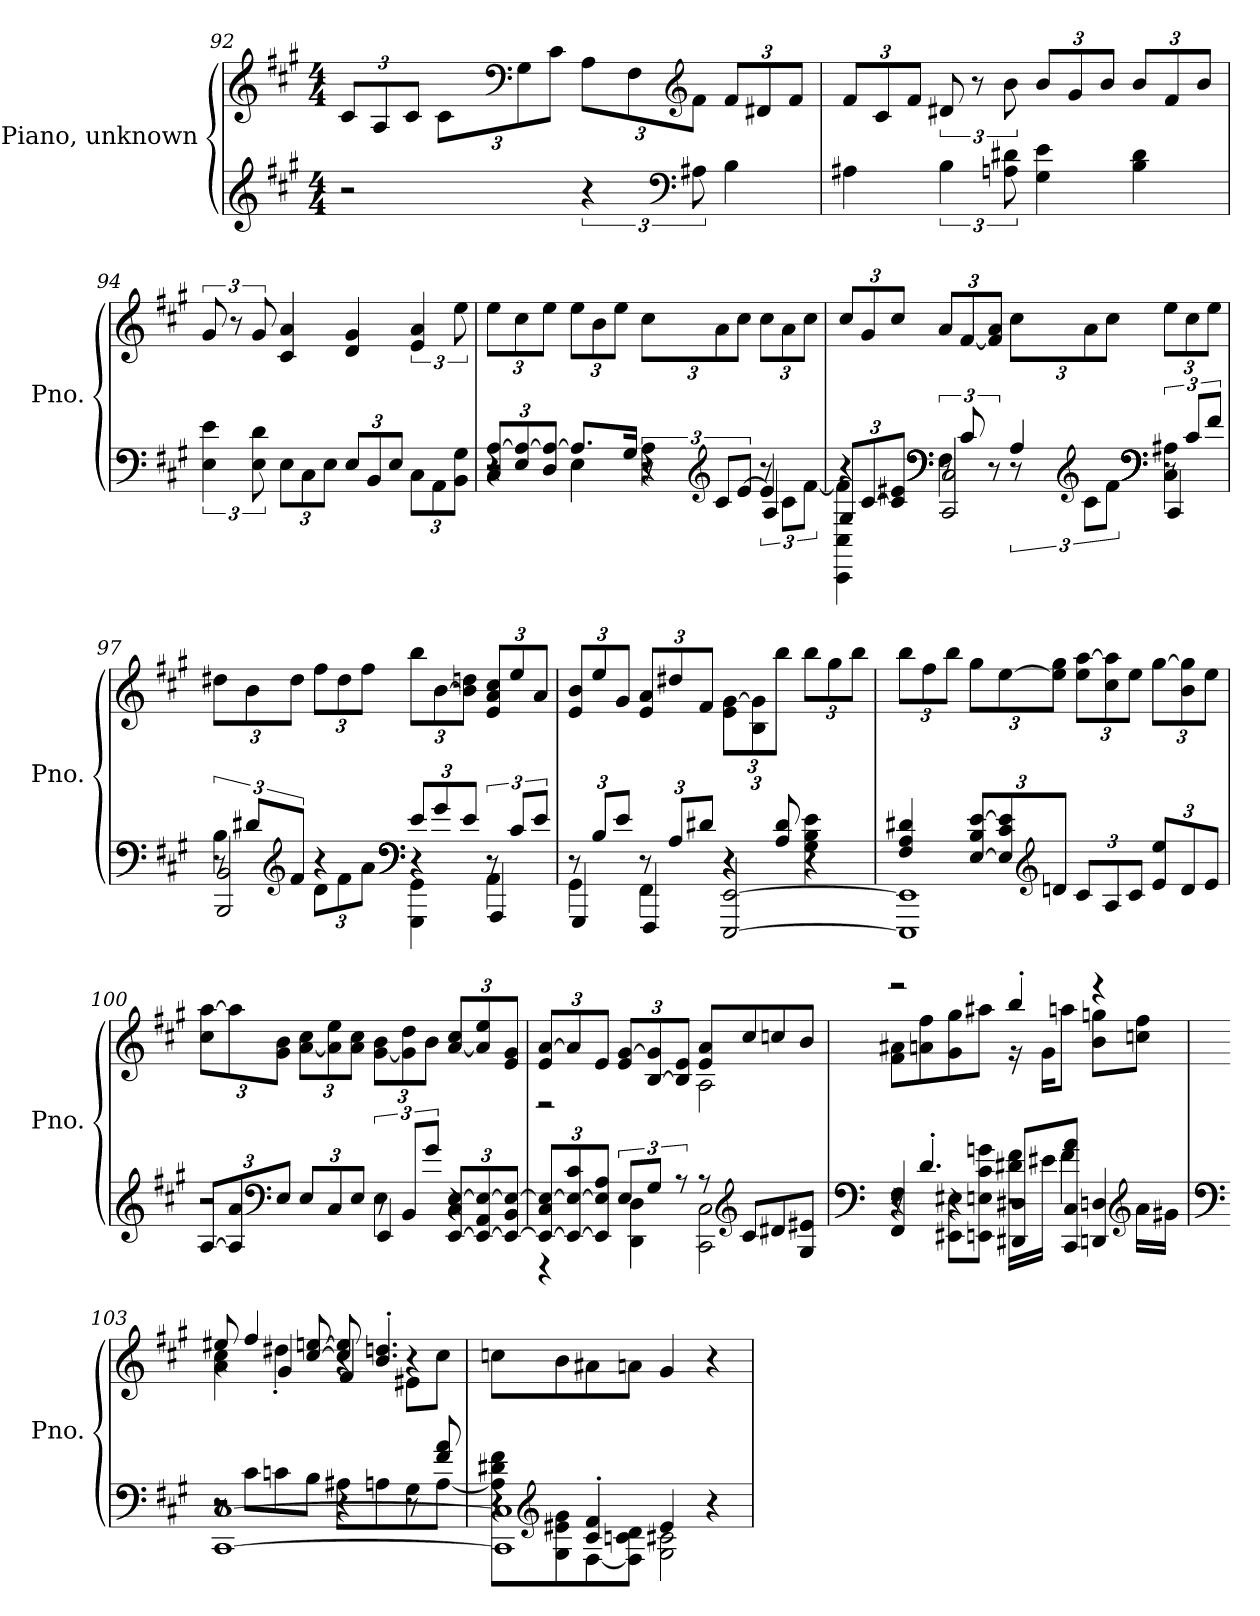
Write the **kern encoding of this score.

**kern	**kern
*part1	*part1
*staff2	*staff1
*I"Piano, unknown	*
*I'Pno.	*
!!LO:LB:g=z
*clefG2	*clefG2
*k[f#c#g#]	*k[f#c#g#]
*M4/4	*M4/4
*	*Xbrackettup
=92	=92
2r	12c#/L
.	12A/
.	12c#/J
.	12c#\L
*	*clefF4
.	12G#\
.	12c#\J
6r	12A\L
.	12F#\
*clefF4	*clefG2
12A#X\	12f#\J
4B\	12f#/L
.	12d#X/
.	12f#/J
=93	=93
4A#X\	12f#/L
.	12c#/
.	12f#/J
*	*brackettup
6B\	12d#X/
.	12r
12An\ 12d#X\	12b\
*	*Xbrackettup
4G#\ 4e\	12b/L
.	12g#/
.	12b/J
4B\ 4d#\	12b/L
.	12f#/
.	12b/J
!!LO:LB:g=z
=94	=94
*	*brackettup
6E\ 6e\	12g#/
.	12r
12E\ 12d\	12g#/
*Xbrackettup	*
12E\L	4c#/ 4a/
12C#\	.
12E\J	.
12E/L	4d/ 4g#/
12BB/	.
12E/J	.
12C#\L	6e/ 6a/
12AA\	.
12BB\ 12G#\J	12ee\
=95	=95
*^	*
*	*^	*
*	*	*	*Xbrackettup
12C#/ [12A/L	4r	2r	12ee\L
12E/ 12A/_	.	.	12cc#\
12D/ 12A/_J	.	.	12ee\J
8.A/L]	4E\	.	12ee\L
.	.	.	12b\
.	.	.	12ee\J
16G#/Jk	.	.	.
*brackettup	*	*	*
12r	4A\	4r	12cc#\L
*clefG2	*	*	*
12c#/L	.	.	12a\
[12e/J	.	.	12cc#\J
4e/]	12r	4A/	12cc#\L
.	12c#\L	.	12a\
.	[12f#\J	.	12cc#\J
!!LO:LB:g=z
=96	=96	=96	=96
*Xbrackettup	*	*	*
12G#/L	4CC#\ 4C#\ 4f#\]	4r	12cc#/L
[12c#/	.	.	12g#/
12c#/] 12e#X/J	.	.	12cc#/J
*clefF4	*	*	*
*brackettup	*	*	*
12r	4F#\	2CC#/ 2C#/	12a/L
12c#/	.	.	[12f#/
12r	.	.	12f#/] 12a/J
4A/	12r	.	12cc#\L
*clefG2	*	*	*
.	12c#\L	.	12a\
.	12f#\J	.	12cc#\J
*clefF4	*	*	*
12r	4C#\ 4A#X\	4CC#/	12ee\L
12c#/L	.	.	12cc#\
12f#/J	.	.	12ee\J
=97	=97	=97	=97
12r	4B\	2BBB/ 2BB/	12dd#X\L
12d#X/L	.	.	12b\
*clefG2	*	*	*
12f#/J	.	.	12dd#\J
*	*Xbrackettup	*	*
4r	12d#\L	.	12ff#\L
.	12f#\	.	12dd#\
.	12a\J	.	12ff#\J
*clefF4	*	*	*
12e/L	4GGG#\ 4GG#\	4r	12bb\L
12g#/	.	.	[12b\
12e/J	.	.	12b\] 12ddn\J
*brackettup	*	*	*
12r	4AA\	4AAA/	12e/ 12a/ 12cc#/L
12c#/L	.	.	12ee/
12e/J	.	.	12a/J
!!LO:PB:g=z
=98	=98	=98	=98
12r	4GG#\	4GGG#/	12e/ 12b/L
12B/L	.	.	12ee/
12e/J	.	.	12g#/J
12r	4FF#\	4FFF#/	12e/ 12a/L
12A/L	.	.	12dd#X/
12d#X/J	.	.	12f#/J
6r	4r	[2EEE/ [2EE/	12e\ [12g#\L
.	.	.	12B\ 12g#\]
12A/ 12d#/	.	.	12bb\J
4r	4G#\ 4B\ 4e\	.	12bb\L
.	.	.	12gg#\
.	.	.	12bb\J
*	*v	*v	*
=99	=99	=99
4F#/ 4A/ 4d#X/	1EEE] 1EE]	12bb\L
.	.	12ff#\
.	.	12bb\J
*Xbrackettup	*	*
[12E/ 12B/ [12e/L	.	12gg#\L
12E/] 12c#/ 12e/]	.	[12ee\
*clefG2	*	*
12dn/J	.	12ee\] 12gg#\J
12c#/L	.	12ee\ [12aa\L
12A/	.	12cc#\ 12aa\]
12c#/J	.	12ee\J
12e/ 12ee/L	.	[12gg#\L
12d/	.	12b\ 12gg#\]
12e/J	.	12ee\J
!!LO:LB:g=z
=100	=100	=100
*	*^	*
[12A/L	2r	2r	12cc#\ [12aa\L
12A/] 12a/	.	.	12aa\]
*clefF4	*	*	*
12E/J	.	.	12g#\ 12b\J
12E/L	.	.	[12a\ 12cc#\L
12C#/	.	.	12a\] 12ee\
12E/J	.	.	12a\ 12cc#\J
*brackettup	*	*	*
12r	4E\	4EE/	[12g#\ 12b\L
12BB/L	.	.	12g#\] 12dd\
12g#/J	.	.	12b\J
*Xbrackettup	*	*	*
[12EE/ 12C#/ [12E/L	4r	4r	[12a/ 12cc#/L
12EE/_ 12AA/ 12E/_	.	.	12a/] 12ee/
12EE/_ 12BB/ 12E/_J	.	.	12e/ 12g#/J
*	*v	*v	*
=101	=101	=101
*	*	*^
12EE/_ 12C#/ 12E/_L	4r	12e/ [12a/L	2r
12EE/_ 12E/_ 12c#/	.	12a/]	.
12EE/] 12E/] 12A/J	.	12e/J	.
*brackettup	*	*	*
12E/L	4DD\ 4D\	12e/ [12g#/L	.
12G#/J	.	[12B/ 12g#/]	.
12r	.	12B/] 12e/J	.
8r	2CC#\ 2C#\	8e/ 8a/L	2A\
*clefG2	*	*	*
8c#/L	.	8cc#/	.
8d#X/	.	8ccn/	.
8G#/ 8e#X/J	.	8b/J	.
*v	*v	*	*
!!LO:LB:g=z	!!
=102	=102	=102
*clefF4	*	*
*^	*	*
*	*^	*	*
8r	4r	4FF#/ 4F#/	2r	8f#\ 8a#X\L
4.d'/	.	.	.	8an\ 8ff#\
.	8EE#X\ 8E#X\L	4r	.	8g#\ 8gg#\
.	8EEn\ 8En\ 8c#\ 8gn\J	.	.	8aa#X\J
2r	16d#X\ 16f#\LL	8DD#X/ 8D#X/L	4bb'/	16r
.	16e#X\JJ	.	.	16g#\KL
.	4f#\	8CC#/ 8C#/ 8a/J	.	8aan\J
.	.	4DDn/ 4Dn/	4r	8b\ 8ggn\L
*clefG2	*	*	*	*
.	16a\LL	.	.	8ccn\ 8ff#\J
.	16g#X\JJ	.	.	.
*	*	*	*v	*v
=103	=103	=103	=103
*clefF4	*	*	*
*	*	*	*^
*	*	*	*	*^
2r	8r	[1CC# [1C#	8ee#X/	4a\ 4cc#\	4r
.	8c#\L	.	4ff#/	.	.
.	8cn\	.	.	4dd#X'\	4g#/
.	8B\J	.	[8cc#/ [8een/	.	.
4r	8A#X\L	.	8cc#/] 8ee/]	4r	4f#/
.	8An\	.	4.b/' 4.ddn/'	.	.
8r	8G#\	.	.	8e#X\L	4r
8f#/ 8a/	[8A\J	.	.	8cc#\J	.
*	*	*	*v	*v	*v
!!LO:LB:g=z
=104	=104	=104	=104
4r	8A\] 8d#X\ 8f#\L	1CC#] 1C#]	8ccn\L
*clefG2	*	*	*
.	8G#\ 8e#X\ 8g#\	.	8b\
4c#/' 4f#/'	[8F#\	.	8a#X\
.	8F#\] 8cn\ 8d#\J	.	8an\J
4e#/	2G#\ 2c#X\	.	4g#/
4r	.	.	4r
*v	*v	*v	*
=	=
*-	*-
